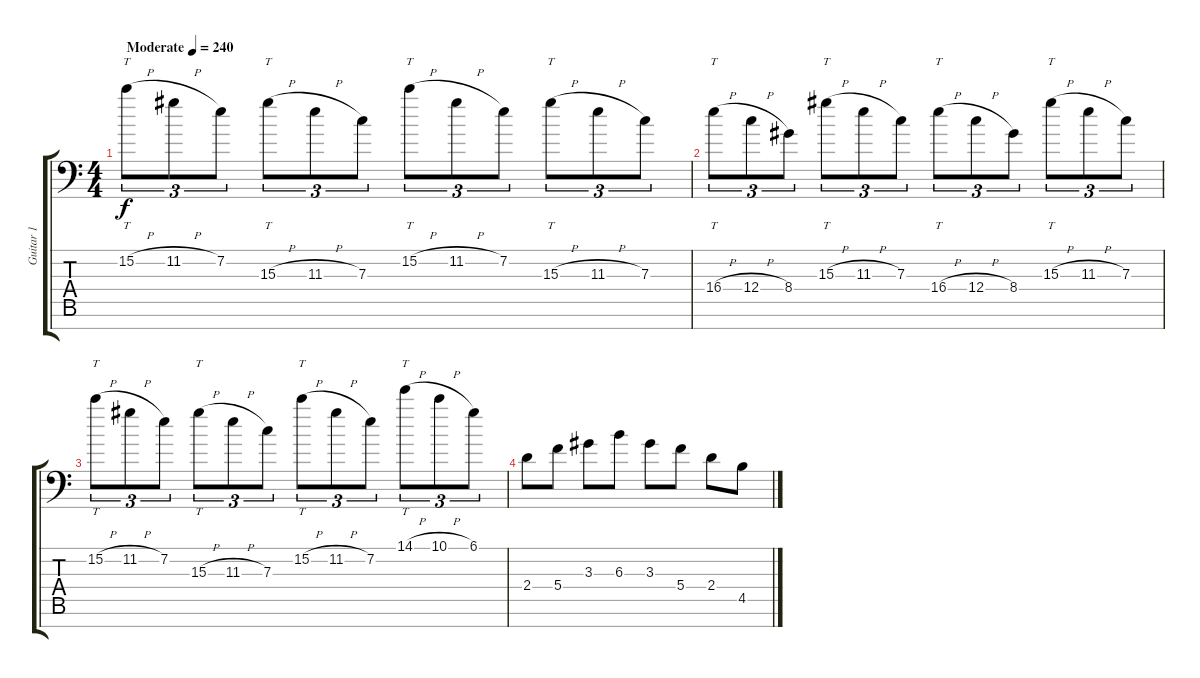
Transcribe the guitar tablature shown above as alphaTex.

\track ("Guitar 1" "Guitar 1") {instrument distortionguitar bank 255}
\staff {score tabs}
\tuning (D4 A3 F3 C3 G2 D2 A1) {hide}
\ts (4 4)
\tempo (240 "Moderate")
\clef f4
\ks c
15.2{h}.8{tt tu (3 2) dy f instrument distortionguitar} 11.2{h}.8{tu (3 2)} 7.2.8{tu (3 2)} 15.3{h}.8{tt tu (3 2)} 11.3{h}.8{tu (3 2)} 7.3.8{tu (3 2)} 15.2{h}.8{tt tu (3 2)} 11.2{h}.8{tu (3 2)} 7.2.8{tu (3 2)} 15.3{h}.8{tt tu (3 2)} 11.3{h}.8{tu (3 2)} 7.3.8{tu (3 2)} |
16.4{h}.8{tt tu (3 2)} 12.4{h}.8{tu (3 2)} 8.4.8{tu (3 2)} 15.3{h}.8{tt tu (3 2)} 11.3{h}.8{tu (3 2)} 7.3.8{tu (3 2)} 16.4{h}.8{tt tu (3 2)} 12.4{h}.8{tu (3 2)} 8.4.8{tu (3 2)} 15.3{h}.8{tt tu (3 2)} 11.3{h}.8{tu (3 2)} 7.3.8{tu (3 2)} |
15.2{h}.8{tt tu (3 2)} 11.2{h}.8{tu (3 2)} 7.2.8{tu (3 2)} 15.3{h}.8{tt tu (3 2)} 11.3{h}.8{tu (3 2)} 7.3.8{tu (3 2)} 15.2{h}.8{tt tu (3 2)} 11.2{h}.8{tu (3 2)} 7.2.8{tu (3 2)} 14.1{h}.8{tt tu (3 2)} 10.1{h}.8{tu (3 2)} 6.1.8{tu (3 2)} |
2.4.8 5.4.8 3.3.8 6.3.8 3.3.8 5.4.8 2.4.8 4.5.8
